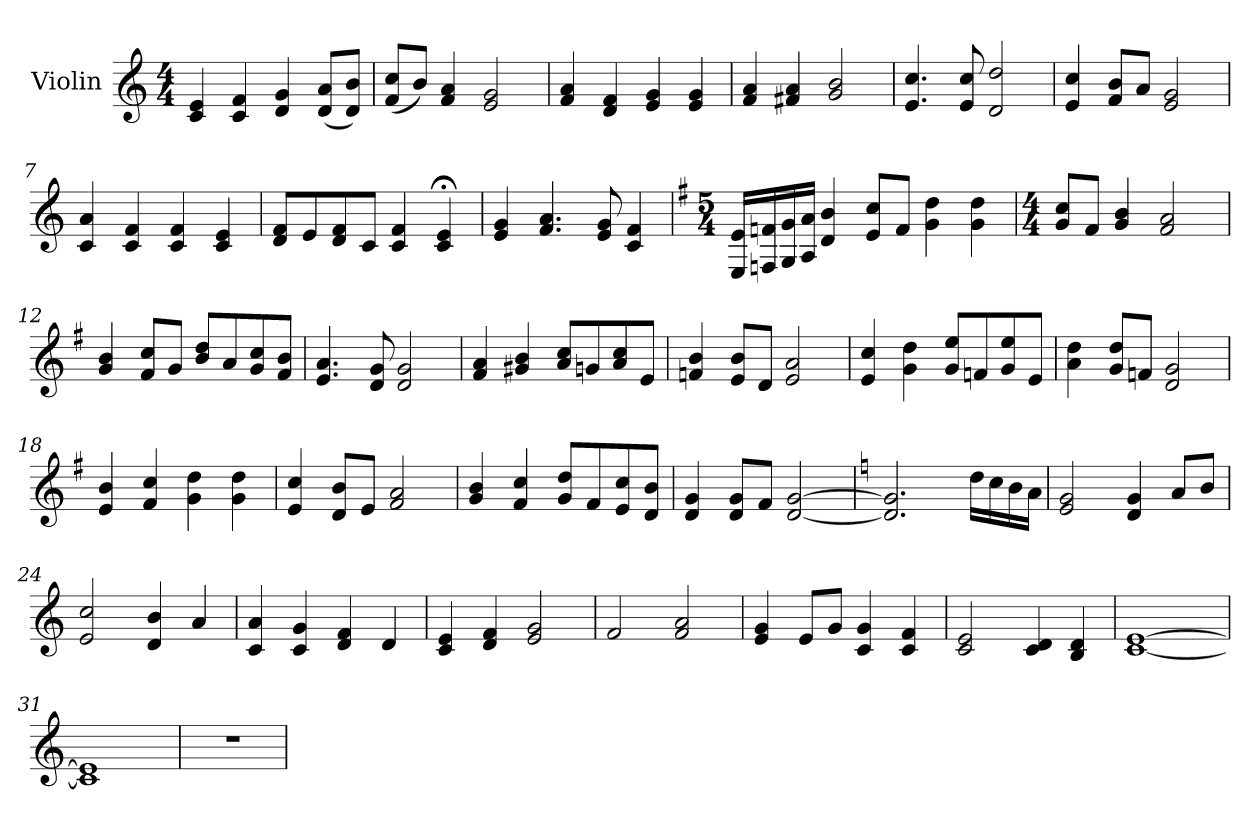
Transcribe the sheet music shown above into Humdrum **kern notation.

**kern
*part1
*staff1
*I"Violin
*I'Vln
*clefG2
*M4/4
=1
4c/ 4e/
4c/ 4f/
4d/ 4g/
(8d/ 8a/L
8d/ 8b/J)
=2
(8f/ 8cc/L
8b/J)
4f/ 4a/
2e/ 2g/
=3
4f/ 4a/
4d/ 4f/
4e/ 4g/
4e/ 4g/
=4
4f/ 4a/
4f#X/ 4a/
2g/ 2b/
!!LO:LB:g=z
=5
4.e/ 4.cc/
8e/ 8cc/
2d/ 2dd/
=6
4e/ 4cc/
8f/ 8b/L
8a/J
2e/ 2g/
=7
4c/ 4a/
4c/ 4f/
4c/ 4f/
4c/ 4e/
=8
8d/ 8f/L
8e/
8d/ 8f/
8c/J
4c/ 4f/
4c/;< 4e/;<
!!LO:LB:g=z
=9
4e/ 4g/
4.f/ 4.a/
8e/ 8g/
4c/ 4f/
=10
*k[f#]
*G:
*M5/4
16E/ 16e/LL
16Fn/ 16fn/
16G/ 16g/
16A/ 16a/JJ
4d/ 4b/
8e/ 8cc/L
8f/J
4g\ 4dd\
4g\ 4dd\
=11
*M4/4
8g/ 8cc/L
8f#/J
4g/ 4b/
2f#/ 2a/
=12
4g/ 4b/
8f#/ 8cc/L
8g/J
8b/ 8dd/L
8a/
8g/ 8cc/
8f#/ 8b/J
!!LO:LB:g=z
=13
4.e/ 4.a/
8d/ 8g/
2d/ 2g/
=14
4f#/ 4a/
4g#X/ 4b/
8a/ 8cc/L
8gn/
8a/ 8cc/
8e/J
=15
4fn/ 4b/
8e/ 8b/L
8d/J
2e/ 2a/
=16
4e/ 4cc/
4g\ 4dd\
8g/ 8ee/L
8fn/
8g/ 8ee/
8e/J
!!LO:LB:g=z
=17
4a\ 4dd\
8g/ 8dd/L
8fn/J
2d/ 2g/
=18
4e/ 4b/
4f#/ 4cc/
4g\ 4dd\
4g\ 4dd\
=19
4e/ 4cc/
8d/ 8b/L
8e/J
2f#/ 2a/
=20
4g/ 4b/
4f#/ 4cc/
8g/ 8dd/L
8f#/
8e/ 8cc/
8d/ 8b/J
!!LO:LB:g=z
=21
4d/ 4g/
8d/ 8g/L
8f#/J
[2d/ [2g/
=22
*k[]
*C:
2.d/] 2.g/]
16dd\LL
16cc\
16b\
16a\JJ
=23
2e/ 2g/
4d/ 4g/
8a/L
8b/J
=24
2e/ 2cc/
4d/ 4b/
4a/
=25
4c/ 4a/
4c/ 4g/
4d/ 4f/
4d/
=26
4c/ 4e/
4d/ 4f/
2e/ 2g/
=27
2f/
2f/ 2a/
=28
4e/ 4g/
8e/L
8g/J
4c/ 4g/
4c/ 4f/
=29
2c/ 2e/
4c/ 4d/
4B/ 4d/
=30
[1c [1e
=31
1c] 1e]
=32
1r
=
*-
